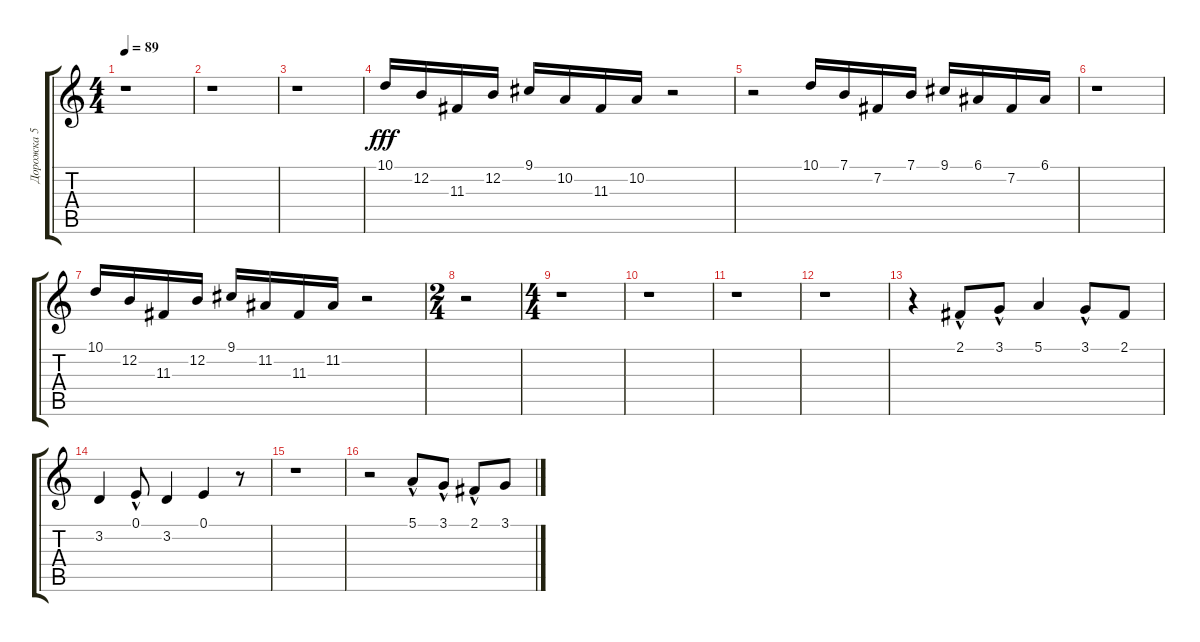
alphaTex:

\track ("Дорожка 5" "Дорожка 5") {instrument tremolostrings}
\staff {score tabs}
\tuning (E4 B3 G3 D3 A2 E2) {hide}
\ts (4 4)
\tempo 89
\clef g2
\ks c
r.1{dy fff} |
r.1 |
r.1 |
10.1.16 12.2.16 11.3.16 12.2.16 9.1.16 10.2.16 11.3.16 10.2.16 r.2 |
r.2 10.1.16 7.1.16 7.2.16 7.1.16 9.1.16 6.1.16 7.2.16 6.1.16 |
r.1 |
10.1.16 12.2.16 11.3.16 12.2.16 9.1.16 11.2.16 11.3.16 11.2.16 r.2 |
\ts (2 4)
r.2 |
\ts (4 4)
r.1 |
r.1 |
r.1 |
r.1 |
r.4 2.1{hac}.8 3.1{hac}.8 5.1.4 3.1{hac}.8 2.1.8 |
3.2.4 0.1{hac}.8 3.2.4 0.1.4 r.8 |
r.1 |
r.2 5.1{hac}.8 3.1{hac}.8 2.1{hac}.8 3.1.8
